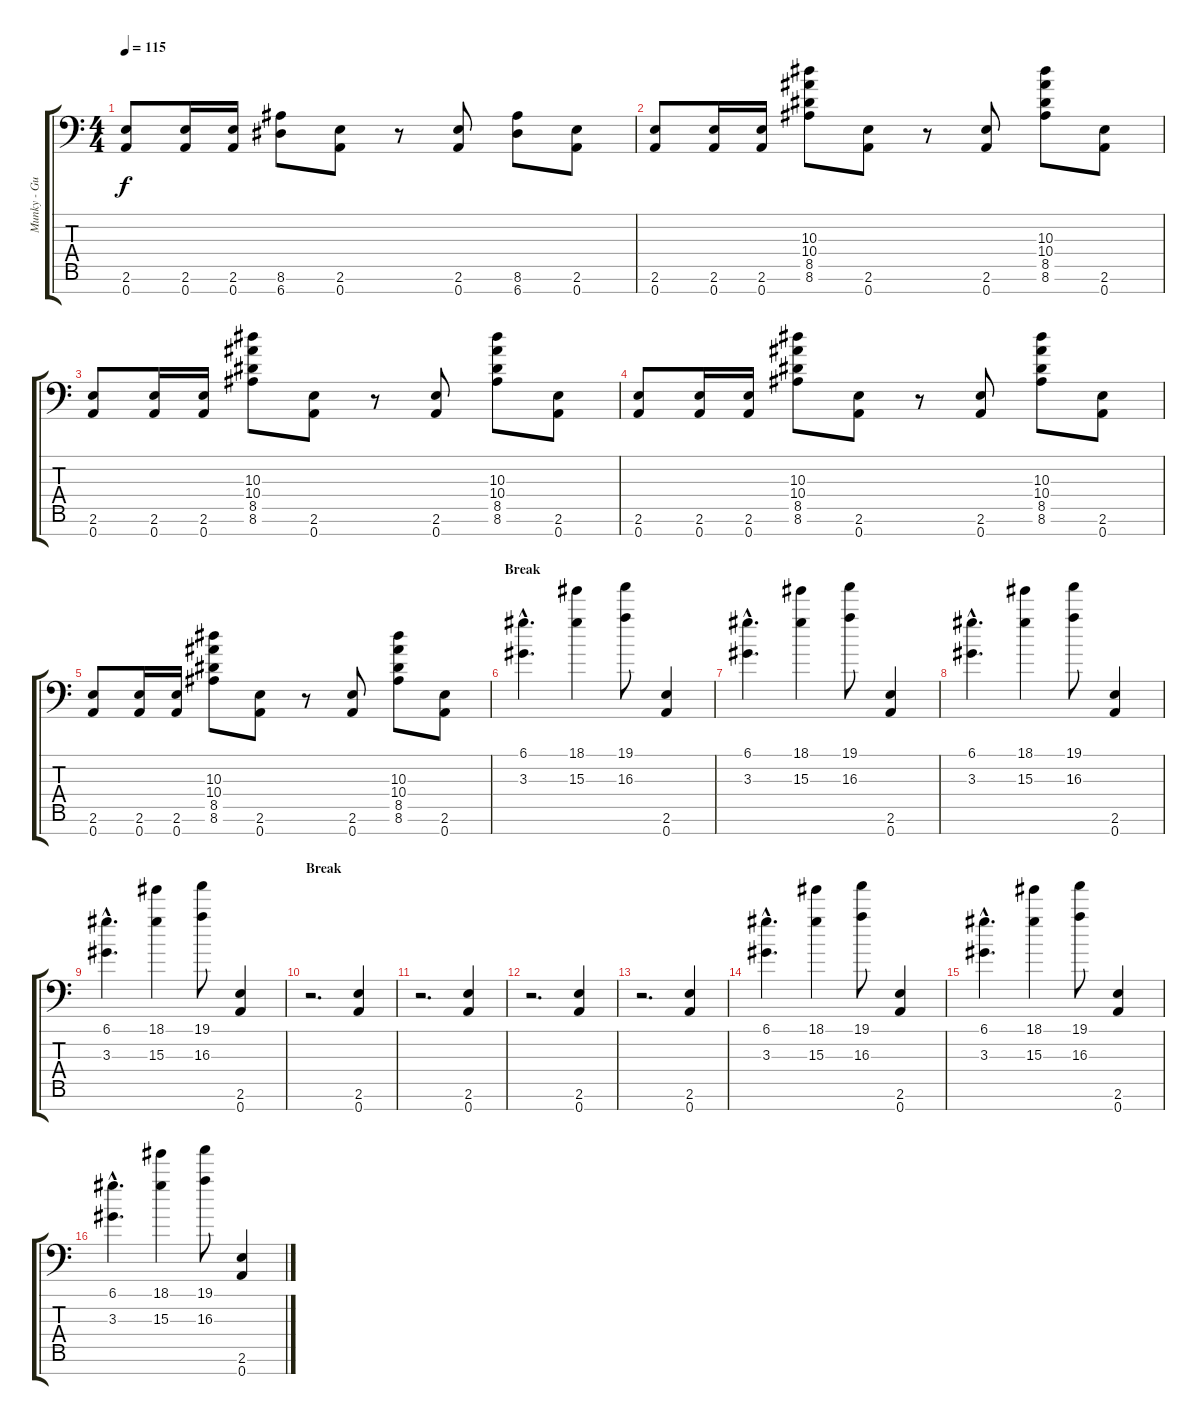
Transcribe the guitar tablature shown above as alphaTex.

\track ("Munky - Guitar" "Munky - Gu") {instrument distortionguitar}
\staff {score tabs}
\tuning (D4 A3 F3 C3 G2 D2 A1) {hide}
\ts (4 4)
\tempo 115
\clef f4
\ks c
(2.6 0.7).8{dy f} (2.6 0.7).16 (2.6 0.7).16 (8.6 6.7).8 (2.6 0.7).8 r.8 (2.6 0.7).8 (8.6 6.7).8 (2.6 0.7).8 |
(2.6 0.7).8 (2.6 0.7).16 (2.6 0.7).16 (10.3 10.4 8.5 8.6).8 (2.6 0.7).8 r.8 (2.6 0.7).8 (10.3 10.4 8.5 8.6).8 (2.6 0.7).8 |
(2.6 0.7).8 (2.6 0.7).16 (2.6 0.7).16 (10.3 10.4 8.5 8.6).8 (2.6 0.7).8 r.8 (2.6 0.7).8 (10.3 10.4 8.5 8.6).8 (2.6 0.7).8 |
(2.6 0.7).8 (2.6 0.7).16 (2.6 0.7).16 (10.3 10.4 8.5 8.6).8 (2.6 0.7).8 r.8 (2.6 0.7).8 (10.3 10.4 8.5 8.6).8 (2.6 0.7).8 |
(2.6 0.7).8 (2.6 0.7).16 (2.6 0.7).16 (10.3 10.4 8.5 8.6).8 (2.6 0.7).8 r.8 (2.6 0.7).8 (10.3 10.4 8.5 8.6).8 (2.6 0.7).8 |
\section ("" "Break")
(6.1{hac} 3.3{hac}).4{d volume 13 instrument distortionguitar} (18.1 15.3).4 (19.1 16.3).8 (2.6 0.7).4{volume 16 instrument lead2sawtooth} |
(6.1{hac} 3.3{hac}).4{d volume 13 instrument distortionguitar} (18.1 15.3).4 (19.1 16.3).8 (2.6 0.7).4{volume 16 instrument lead2sawtooth} |
(6.1{hac} 3.3{hac}).4{d volume 13 instrument distortionguitar} (18.1 15.3).4 (19.1 16.3).8 (2.6 0.7).4{volume 16 instrument lead2sawtooth} |
(6.1{hac} 3.3{hac}).4{d volume 13 instrument distortionguitar} (18.1 15.3).4 (19.1 16.3).8 (2.6 0.7).4{volume 16 instrument lead2sawtooth} |
\section ("" "Break")
r.2{d volume 13 instrument lead2sawtooth} (2.6 0.7).4 |
r.2{d} (2.6 0.7).4 |
r.2{d} (2.6 0.7).4 |
r.2{d} (2.6 0.7).4 |
\section ("" "")
(6.1{hac} 3.3{hac}).4{d volume 13 instrument distortionguitar} (18.1 15.3).4 (19.1 16.3).8 (2.6 0.7).4{volume 16 instrument lead2sawtooth} |
(6.1{hac} 3.3{hac}).4{d volume 13 instrument distortionguitar} (18.1 15.3).4 (19.1 16.3).8 (2.6 0.7).4{volume 16 instrument lead2sawtooth} |
(6.1{hac} 3.3{hac}).4{d volume 13 instrument distortionguitar} (18.1 15.3).4 (19.1 16.3).8 (2.6 0.7).4{volume 16 instrument lead2sawtooth}
